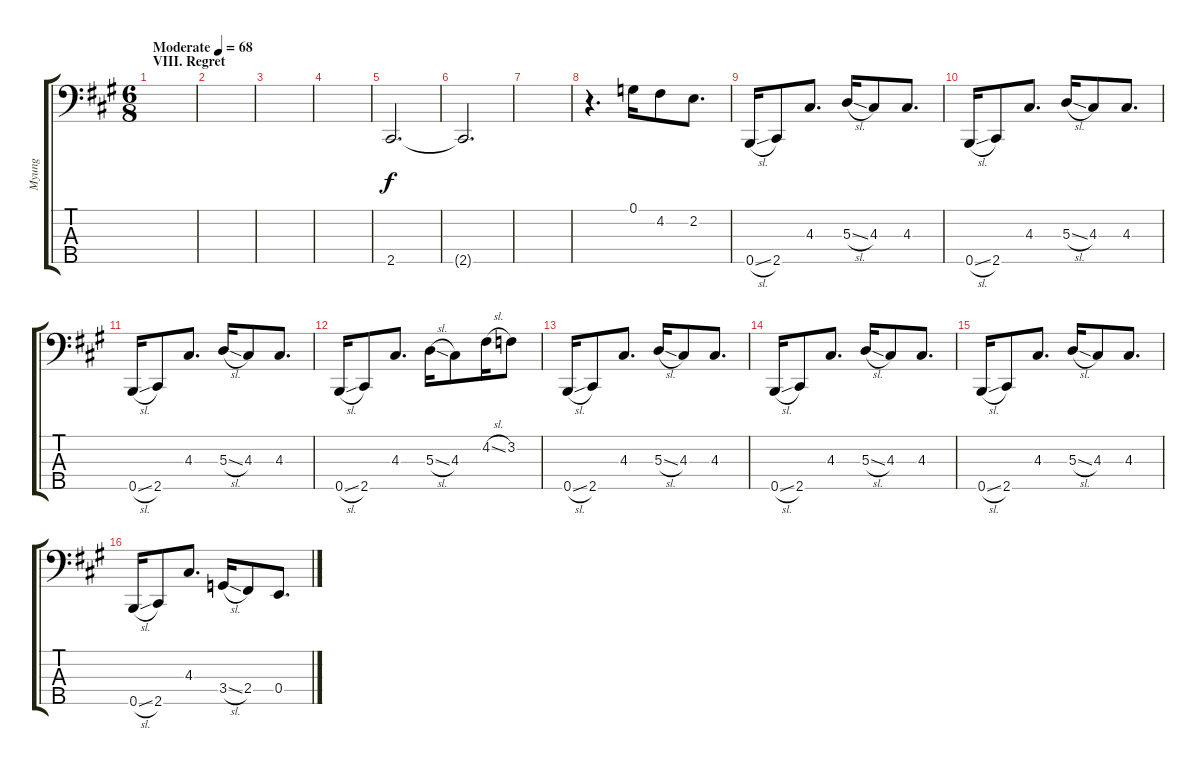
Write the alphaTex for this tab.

\track ("Myung" "Myung") {instrument electricbassfinger}
\staff {score tabs}
\tuning (G2 D2 A1 E1 B0) {hide}
\ts (6 8)
\section ("" "VIII. Regret")
\tempo (68 "Moderate")
\clef f4
\ks a
|
|
|
|
2.5.2{d} |
2.5{t}.2{d} |
|
r.4{d} 0.1.16{volume 11 instrument electricbassfinger} 4.2.8 2.2.8{d} |
0.5{sl}.16 2.5.8 4.3.8{d} 5.3{sl}.16 4.3.8 4.3.8{d} |
0.5{sl}.16 2.5.8 4.3.8{d} 5.3{sl}.16 4.3.8 4.3.8{d} |
0.5{sl}.16 2.5.8 4.3.8{d} 5.3{sl}.16 4.3.8 4.3.8{d} |
0.5{sl}.16 2.5.8 4.3.8{d} 5.3{sl}.16 4.3.8 4.2{sl}.16 3.2.8 |
0.5{sl}.16 2.5.8 4.3.8{d} 5.3{sl}.16 4.3.8 4.3.8{d} |
0.5{sl}.16 2.5.8 4.3.8{d} 5.3{sl}.16 4.3.8 4.3.8{d} |
0.5{sl}.16 2.5.8 4.3.8{d} 5.3{sl}.16 4.3.8 4.3.8{d} |
0.5{sl}.16 2.5.8 4.3.8{d} 3.4{sl}.16 2.4.8 0.4.8{d}
